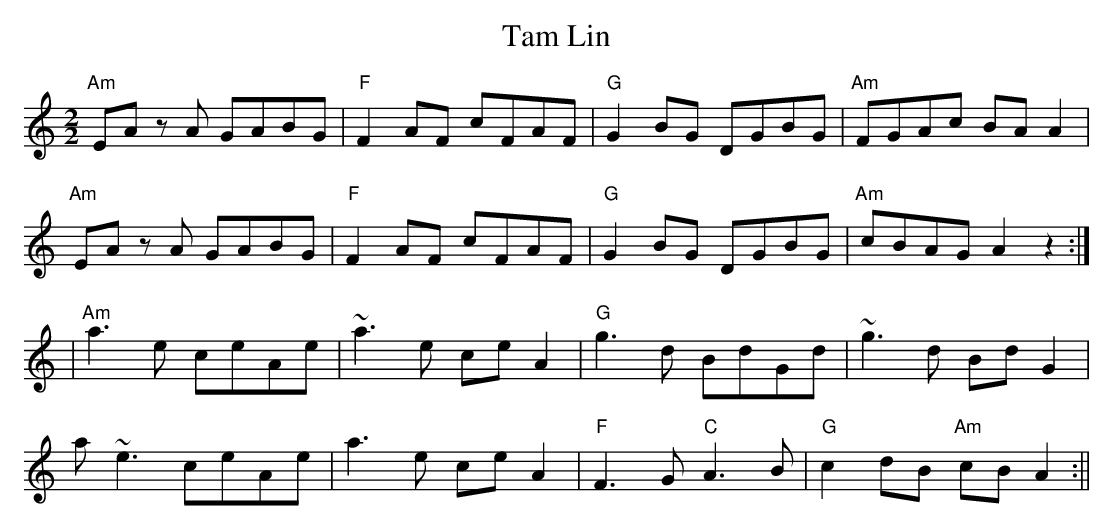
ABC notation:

X:1
T:Tam Lin
M:2/2
L:1/8
K:Am
"Am"EA z A GABG|"F"F2 AF cFAF|"G"G2 BG DGBG|"Am"FGAc BA A2|
"Am"EA z A GABG|"F"F2 AF cFAF|"G"G2 BG DGBG|"Am"cBAG A2 z2:|
|"Am"a3 e ceAe|~a3 e ce A2|"G"g3 d BdGd|~g3 d Bd G2|
a ~e3 ceAe|a3 e ce A2|"F"F3 G "C"A3 B|"G"c2 dB "Am"cB A2:||
